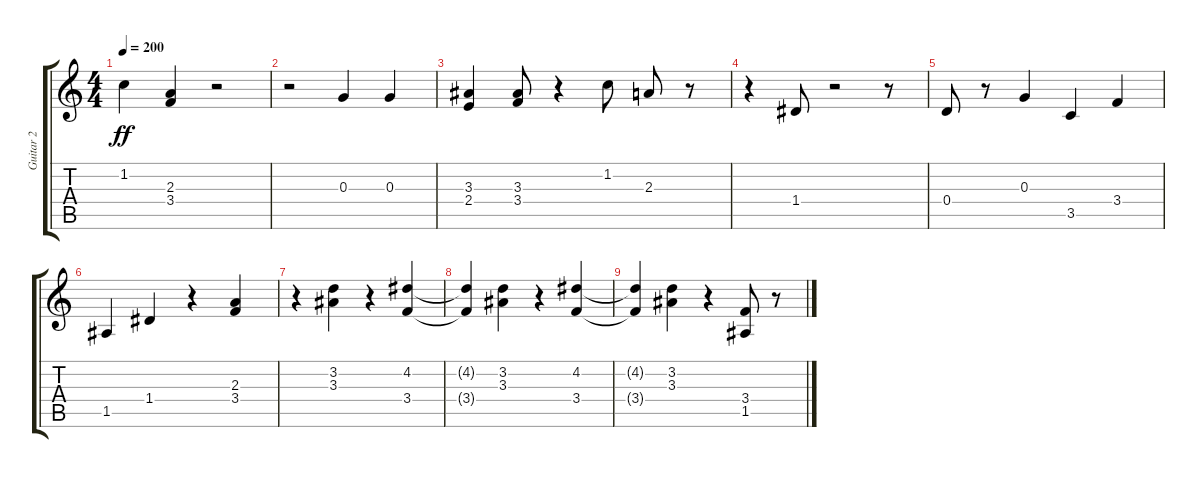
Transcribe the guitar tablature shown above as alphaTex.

\track ("Guitar 2" "Guitar 2") {instrument acousticguitarnylon}
\staff {score tabs}
\tuning (E4 B3 G3 D3 A2 E2) {hide}
\ts (4 4)
\tempo 200
\clef g2
\ks c
1.2.4{dy ff} (2.3 3.4).4 r.2 |
r.2 0.3.4 0.3.4 |
(3.3 2.4).4 (3.3 3.4).8 r.4 1.2.8 2.3.8 r.8 |
r.4 1.4.8 r.2 r.8 |
0.4.8 r.8 0.3.4 3.5.4 3.4.4 |
1.5.4 1.4.4 r.4 (2.3 3.4).4 |
r.4 (3.2 3.3).4 r.4 (4.2 3.4).4 |
(4.2{t} 3.4{t}).4 (3.2 3.3).4 r.4 (4.2 3.4).4 |
(4.2{t} 3.4{t}).4 (3.2 3.3).4 r.4 (3.4 1.5).8 r.8
